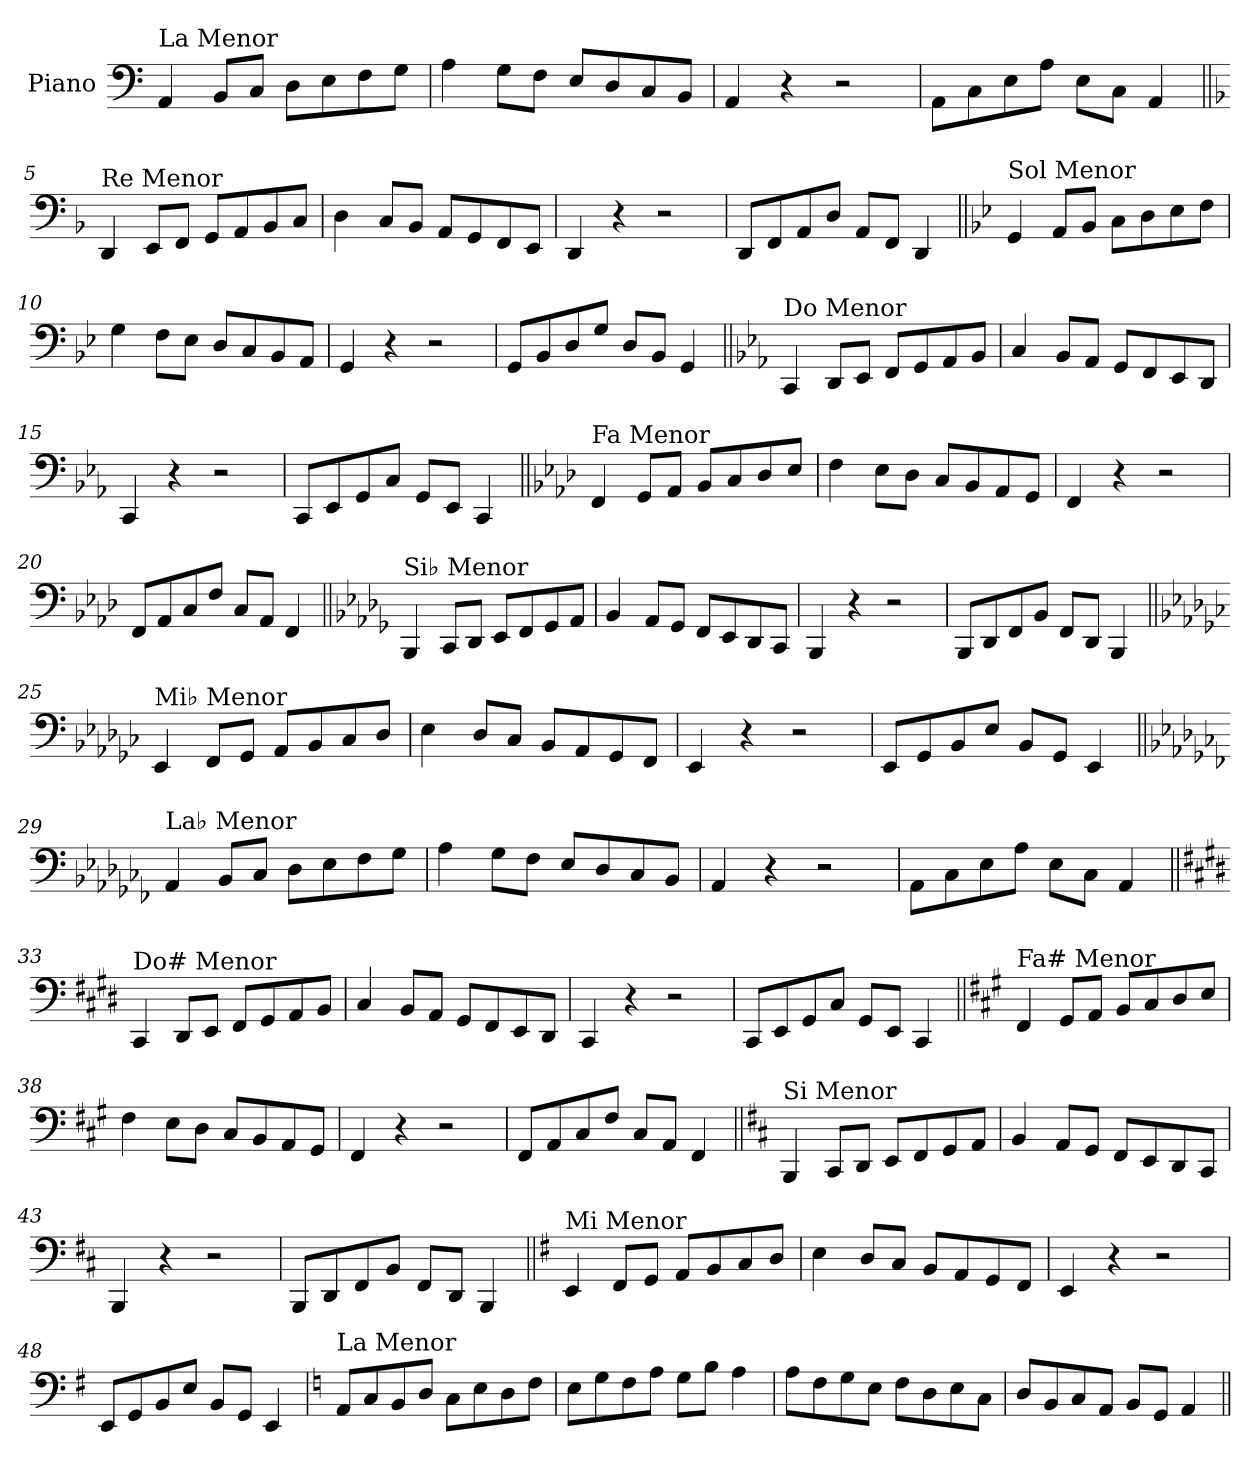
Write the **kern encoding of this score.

**kern
*part1
*staff1
*I"Piano
*I'Pno.
*clefF4
*k[]
=1
!LO:TX:a:t=La Menor
4AA/
8BB/L
8C/J
8D\L
8E\
8F\
8G\J
=2
4A\
8G\L
8F\J
8E/L
8D/
8C/
8BB/J
=3
4AA/
4r
2r
=4
8AA\L
8C\
8E\
8A\J
8E\L
8C\J
4AA/
!!LO:LB:g=z
=5||
*k[b-]
!LO:TX:a:t=Re Menor
4DD/
8EE/L
8FF/J
8GG/L
8AA/
8BB-/
8C/J
=6
4D\
8C/L
8BB-/J
8AA/L
8GG/
8FF/
8EE/J
=7
4DD/
4r
2r
=8
8DD/L
8FF/
8AA/
8D/J
8AA/L
8FF/J
4DD/
!!LO:LB:g=z
=9||
*k[b-e-]
!LO:TX:a:t=Sol Menor
4GG/
8AA/L
8BB-/J
8C\L
8D\
8E-\
8F\J
=10
4G\
8F\L
8E-\J
8D/L
8C/
8BB-/
8AA/J
=11
4GG/
4r
2r
=12
8GG/L
8BB-/
8D/
8G/J
8D/L
8BB-/J
4GG/
!!LO:LB:g=z
=13||
*k[b-e-a-]
!LO:TX:a:t=Do Menor
4CC/
8DD/L
8EE-/J
8FF/L
8GG/
8AA-/
8BB-/J
=14
4C/
8BB-/L
8AA-/J
8GG/L
8FF/
8EE-/
8DD/J
=15
4CC/
4r
2r
=16
8CC/L
8EE-/
8GG/
8C/J
8GG/L
8EE-/J
4CC/
!!LO:LB:g=z
=17||
*k[b-e-a-d-]
!LO:TX:a:t=Fa Menor
4FF/
8GG/L
8AA-/J
8BB-/L
8C/
8D-/
8E-/J
=18
4F\
8E-\L
8D-\J
8C/L
8BB-/
8AA-/
8GG/J
=19
4FF/
4r
2r
=20
8FF/L
8AA-/
8C/
8F/J
8C/L
8AA-/J
4FF/
!!LO:LB:g=z
=21||
*k[b-e-a-d-g-]
!LO:TX:a:t=Si♭ Menor
4BBB-/
8CC/L
8DD-/J
8EE-/L
8FF/
8GG-/
8AA-/J
=22
4BB-/
8AA-/L
8GG-/J
8FF/L
8EE-/
8DD-/
8CC/J
=23
4BBB-/
4r
2r
=24
8BBB-/L
8DD-/
8FF/
8BB-/J
8FF/L
8DD-/J
4BBB-/
!!LO:LB:g=z
=25||
*k[b-e-a-d-g-c-]
!LO:TX:a:t=Mi♭ Menor
4EE-/
8FF/L
8GG-/J
8AA-/L
8BB-/
8C-/
8D-/J
=26
4E-\
8D-/L
8C-/J
8BB-/L
8AA-/
8GG-/
8FF/J
=27
4EE-/
4r
2r
=28
8EE-/L
8GG-/
8BB-/
8E-/J
8BB-/L
8GG-/J
4EE-/
!!LO:LB:g=z
=29||
*k[b-e-a-d-g-c-f-]
!LO:TX:a:t=La♭ Menor
4AA-/
8BB-/L
8C-/J
8D-\L
8E-\
8F-\
8G-\J
=30
4A-\
8G-\L
8F-\J
8E-/L
8D-/
8C-/
8BB-/J
=31
4AA-/
4r
2r
=32
8AA-\L
8C-\
8E-\
8A-\J
8E-\L
8C-\J
4AA-/
!!LO:LB:g=z
=33||
*k[f#c#g#d#]
!LO:TX:a:t=Do# Menor
4CC#/
8DD#/L
8EE/J
8FF#/L
8GG#/
8AA/
8BB/J
=34
4C#/
8BB/L
8AA/J
8GG#/L
8FF#/
8EE/
8DD#/J
=35
4CC#/
4r
2r
=36
8CC#/L
8EE/
8GG#/
8C#/J
8GG#/L
8EE/J
4CC#/
!!LO:LB:g=z
=37||
*k[f#c#g#]
!LO:TX:a:t=Fa# Menor
4FF#/
8GG#/L
8AA/J
8BB/L
8C#/
8D/
8E/J
=38
4F#\
8E\L
8D\J
8C#/L
8BB/
8AA/
8GG#/J
=39
4FF#/
4r
2r
=40
8FF#/L
8AA/
8C#/
8F#/J
8C#/L
8AA/J
4FF#/
!!LO:LB:g=z
=41||
*k[f#c#]
!LO:TX:a:t=Si Menor
4BBB/
8CC#/L
8DD/J
8EE/L
8FF#/
8GG/
8AA/J
=42
4BB/
8AA/L
8GG/J
8FF#/L
8EE/
8DD/
8CC#/J
=43
4BBB/
4r
2r
=44
8BBB/L
8DD/
8FF#/
8BB/J
8FF#/L
8DD/J
4BBB/
!!LO:LB:g=z
=45||
*k[f#]
!LO:TX:a:t=Mi Menor
4EE/
8FF#/L
8GG/J
8AA/L
8BB/
8C/
8D/J
=46
4E\
8D/L
8C/J
8BB/L
8AA/
8GG/
8FF#/J
=47
4EE/
4r
2r
=48
8EE/L
8GG/
8BB/
8E/J
8BB/L
8GG/J
4EE/
!!LO:PB:g=z
=49
*k[]
!LO:TX:a:t=La Menor
8AA/L
8C/
8BB/
8D/J
8C\L
8E\
8D\
8F\J
=50
8E\L
8G\
8F\
8A\J
8G\L
8B\J
4A\
=51
8A\L
8F\
8G\
8E\J
8F\L
8D\
8E\
8C\J
=52
8D/L
8BB/
8C/
8AA/J
8BB/L
8GG/J
4AA/
=||
*-
